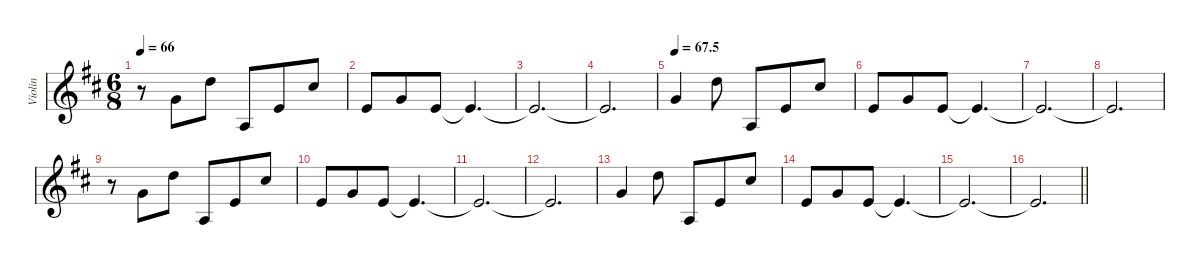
\defaultSystemsLayout 4
\hideDynamics
\bracketExtendMode groupsimilarinstruments
\firstSystemTrackNameMode fullname
\otherSystemsTrackNameOrientation horizontal
\track ("Violin" "vln.") {defaultSystemsLayout 8 instrument violin}
\staff {score}
\tuning (E5 A4 D4 G3)
\ts (6 8)
\tempo 66
\clef g2
\ks bminor
r.8{dy ff beam Down} 5.3{acc forcenatural}.8{beam Down} 5.2{acc forcenatural}.8{beam Down} 2.4{acc forcenatural}.8{beam Up} 2.3{acc forcenatural}.8{beam Up} 4.2{acc #}.8{beam Up} |
2.3{acc forcenatural}.8{beam Up} 5.3{acc forcenatural}.8{beam Up} 2.3{acc forcenatural}.8{beam Up} 2.3{t acc forcenatural}.4{d beam Up} |
2.3{t acc forcenatural}.2{d beam Up} |
2.3{t acc forcenatural}.2{d beam Up} |
\tempo
67.5 5.3{acc forcenatural}.4{beam Up} 5.2{acc forcenatural}.8{beam Down} 2.4{acc forcenatural}.8{beam Up} 2.3{acc forcenatural}.8{beam Up} 4.2{acc #}.8{beam Up} |
2.3{acc forcenatural}.8{beam Up} 5.3{acc forcenatural}.8{beam Up} 2.3{acc forcenatural}.8{beam Up} 2.3{t acc forcenatural}.4{d beam Up} |
2.3{t acc forcenatural}.2{d beam Up} |
2.3{t acc forcenatural}.2{d beam Up} |
r.8{beam Down} 5.3{acc forcenatural}.8{beam Down} 5.2{acc forcenatural}.8{beam Down} 2.4{acc forcenatural}.8{beam Up} 2.3{acc forcenatural}.8{beam Up} 4.2{acc #}.8{beam Up} |
2.3{acc forcenatural}.8{beam Up} 5.3{acc forcenatural}.8{beam Up} 2.3{acc forcenatural}.8{beam Up} 2.3{t acc forcenatural}.4{d beam Up} |
2.3{t acc forcenatural}.2{d beam Up} |
2.3{t acc forcenatural}.2{d beam Up} |
5.3{acc forcenatural}.4{beam Up} 5.2{acc forcenatural}.8{beam Down} 2.4{acc forcenatural}.8{beam Up} 2.3{acc forcenatural}.8{beam Up} 4.2{acc #}.8{beam Up} |
2.3{acc forcenatural}.8{beam Up} 5.3{acc forcenatural}.8{beam Up} 2.3{acc forcenatural}.8{beam Up} 2.3{t acc forcenatural}.4{d beam Up} |
2.3{t acc forcenatural}.2{d beam Up} |
\barLineRight lightlight
2.3{t acc forcenatural}.2{d beam Up}
